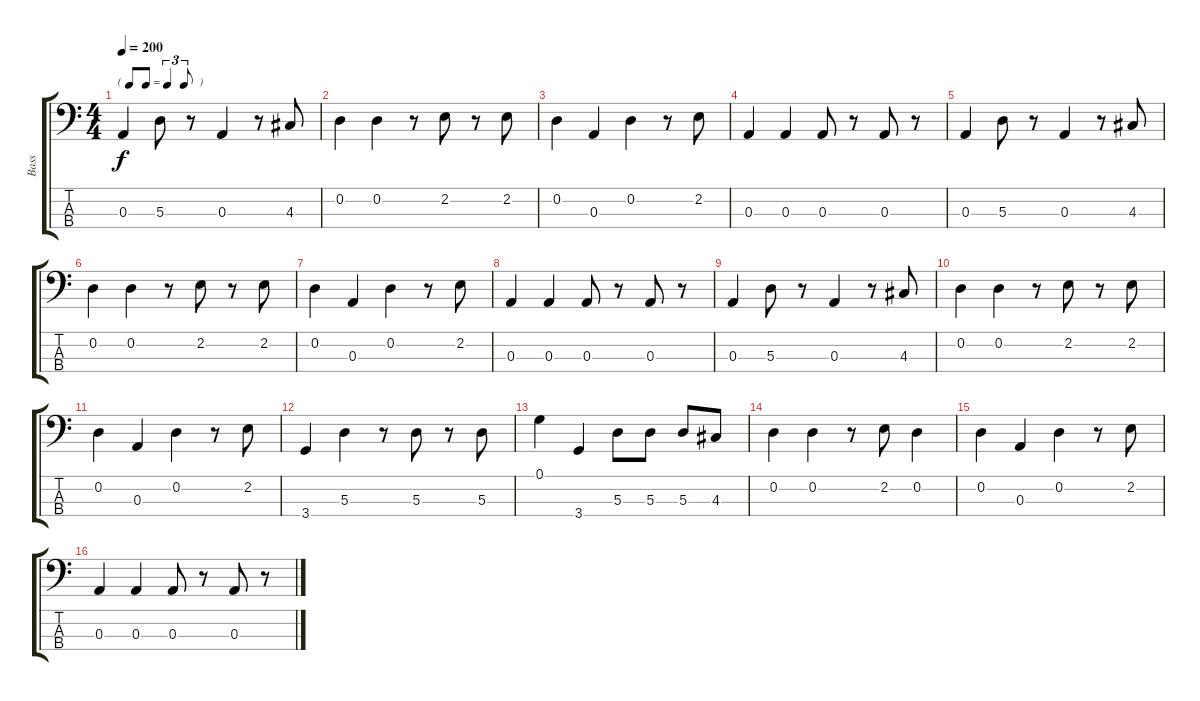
\track ("Bass" "Bass") {instrument electricbasspick}
\staff {score tabs}
\tuning (G2 D2 A1 E1) {hide}
\ts (4 4)
\tf triplet8th
\tempo 200
\clef f4
\ks c
0.3.4{dy f} 5.3.8 r.8 0.3.4 r.8 4.3.8 |
0.2.4 0.2.4 r.8 2.2.8 r.8 2.2.8 |
0.2.4 0.3.4 0.2.4 r.8 2.2.8 |
0.3.4 0.3.4 0.3.8 r.8 0.3.8 r.8 |
0.3.4 5.3.8 r.8 0.3.4 r.8 4.3.8 |
0.2.4 0.2.4 r.8 2.2.8 r.8 2.2.8 |
0.2.4 0.3.4 0.2.4 r.8 2.2.8 |
0.3.4 0.3.4 0.3.8 r.8 0.3.8 r.8 |
0.3.4 5.3.8 r.8 0.3.4 r.8 4.3.8 |
0.2.4 0.2.4 r.8 2.2.8 r.8 2.2.8 |
0.2.4 0.3.4 0.2.4 r.8 2.2.8 |
3.4.4 5.3.4 r.8 5.3.8 r.8 5.3.8 |
0.1.4 3.4.4 5.3.8 5.3.8 5.3.8 4.3.8 |
0.2.4 0.2.4 r.8 2.2.8 0.2.4 |
0.2.4 0.3.4 0.2.4 r.8 2.2.8 |
0.3.4 0.3.4 0.3.8 r.8 0.3.8 r.8
